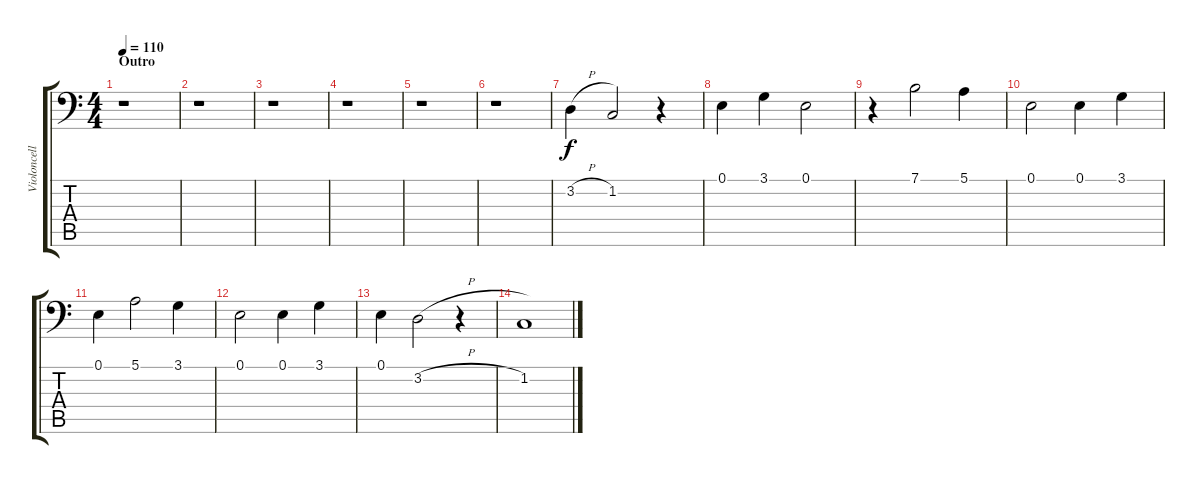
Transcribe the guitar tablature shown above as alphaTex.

\track ("Violoncello" "Violoncell") {instrument cello}
\staff {score tabs}
\tuning (E3 B2 E2 B1 E1 B0) {hide}
\ts (4 4)
\section ("" "Outro")
\tempo 110
\clef f4
\ks c
r.1{dy f} |
r.1 |
r.1 |
r.1 |
r.1 |
r.1 |
3.2{h}.4 1.2.2 r.4 |
0.1.4 3.1.4 0.1.2 |
r.4 7.1.2 5.1.4 |
0.1.2 0.1.4 3.1.4 |
0.1.4 5.1.2 3.1.4 |
0.1.2 0.1.4 3.1.4 |
0.1.4 3.2{h}.2 r.4 |
1.2.1
